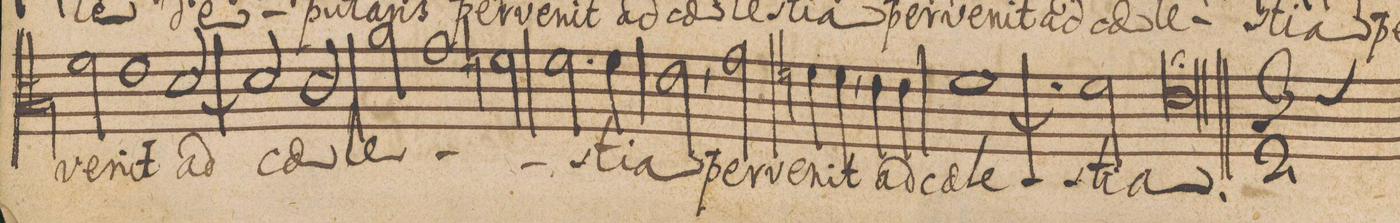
**kern	**text	**dynam
*I"Alto.	*	*
*clefC3	*	*
*k[]	*	*
*met(C|)	*	*
*M2/2	*	*
2f\	-ve-	.
1e\	-nit	.
=81-	=81	=81
[2d/	ad	.
=82	=82	=82
2d/]	.	.
2c/	cae-	.
=83	=83	=83
2a\	-le-	.
1g	.	.
=84-	=84	=84
2fn\	.	.
=85	=85	=85
2.f\	.	.
4f\	-sti-	.
=86	=86	=86
2e\,<	-a	.
2g\	per-	.
=87	=87	=87
4fn\	-ve-	.
4f\,<	-nit	.
4e\	ad	.
4e\	cae-	.
=88	=88	=88
[<1f\	-le-	.
=89	=89	=89
2f\]	.	.
2f\	-sti-	.
=90-	=90	=90
0.e\;	-a.	.
*custos:e	*	*
=91||	=91||	=91||
*-	*-	*-
